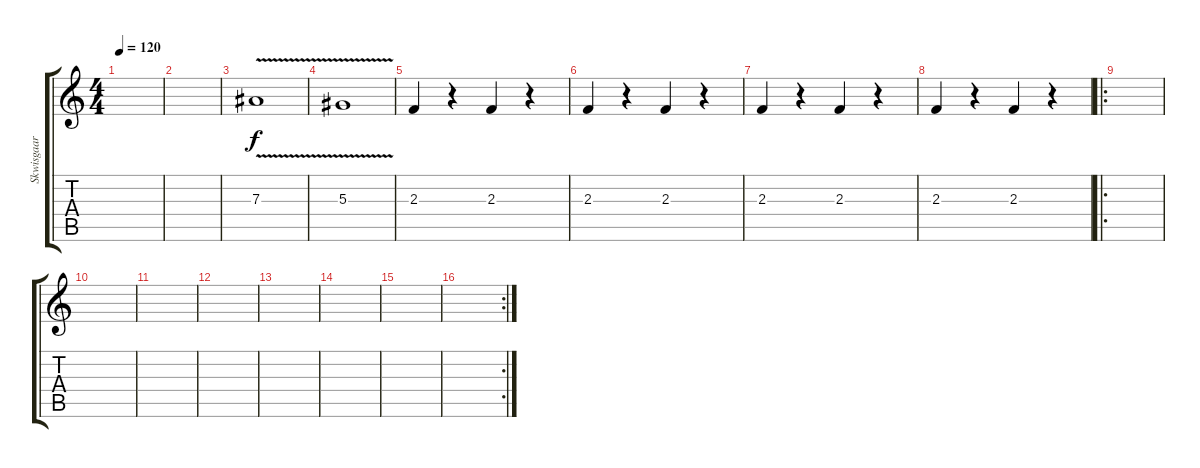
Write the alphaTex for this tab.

\track ("Skwisgaar" "Skwisgaar") {instrument distortionguitar}
\staff {score tabs}
\tuning (C4 G3 Eb3 Bb2 F2 C2) {hide}
\ts (4 4)
\tempo 120
\clef g2
\ks c
|
|
7.3{v}.1 |
5.3{v}.1 |
2.3.4 r.4 2.3.4 r.4 |
2.3.4 r.4 2.3.4 r.4 |
2.3.4 r.4 2.3.4 r.4 |
2.3.4 r.4 2.3.4 r.4 |
\ro
|
|
|
|
|
|
|
\rc 2
